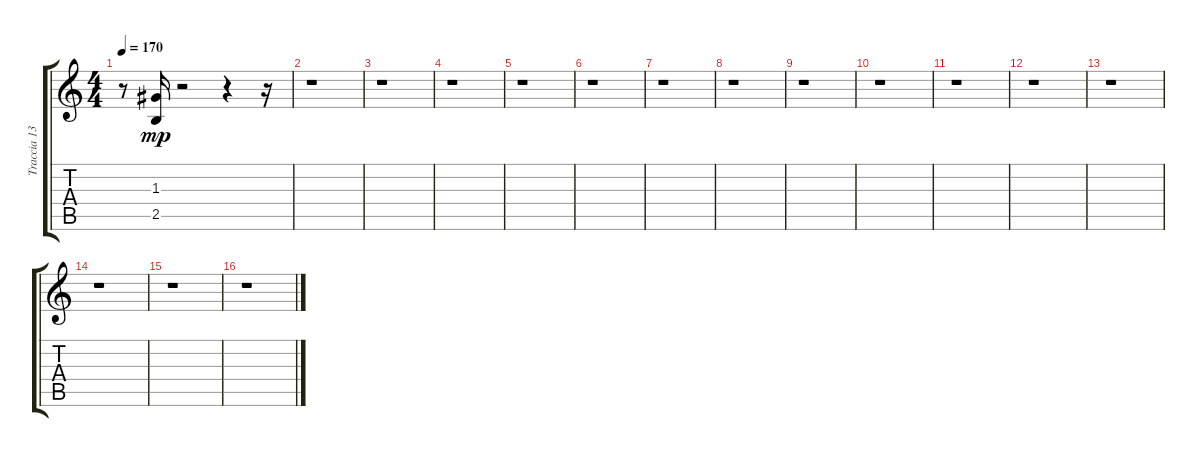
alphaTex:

\track ("Traccia 13" "Traccia 13") {instrument electricguitarmuted}
\staff {score tabs}
\tuning (E4 B3 G3 D3 A2 E2) {hide}
\ts (4 4)
\tempo 170
\clef g2
\ks c
r.8{dy mp} (1.3 2.5).16 r.2 r.4 r.16 |
r.1 |
r.1 |
r.1 |
r.1 |
r.1 |
r.1 |
r.1 |
r.1 |
r.1 |
r.1 |
r.1 |
r.1 |
r.1 |
r.1 |
r.1
